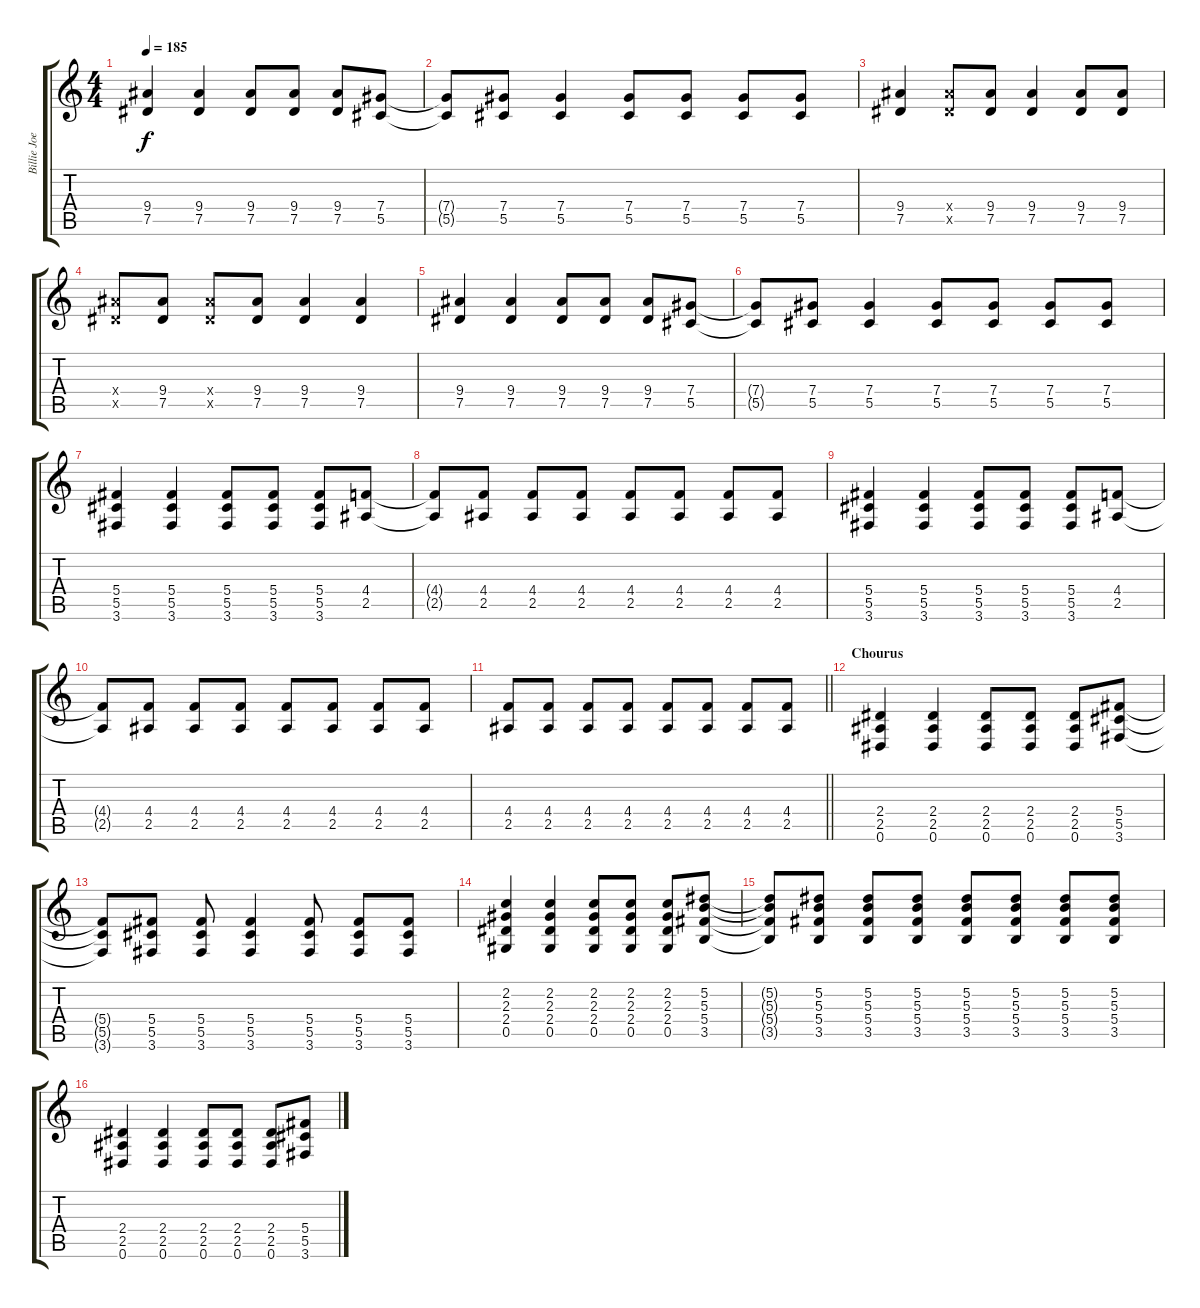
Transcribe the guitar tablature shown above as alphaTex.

\track ("Billie Joe" "Billie Joe") {instrument overdrivenguitar}
\staff {score tabs}
\tuning (Eb4 Bb3 Gb3 Db3 Ab2 Eb2) {hide}
\ts (4 4)
\tempo 185
\clef g2
\ks c
(9.4 7.5).4{dy f} (9.4 7.5).4 (9.4 7.5).8 (9.4 7.5).8 (9.4 7.5).8 (7.4 5.5).8 |
(7.4{t} 5.5{t}).8 (7.4 5.5).8 (7.4 5.5).4 (7.4 5.5).8 (7.4 5.5).8 (7.4 5.5).8 (7.4 5.5).8 |
(9.4 7.5).4 (9.4{x} 7.5{x}).8 (9.4 7.5).8 (9.4 7.5).4 (9.4 7.5).8 (9.4 7.5).8 |
(9.4{x} 7.5{x}).8 (9.4 7.5).8 (9.4{x} 7.5{x}).8 (9.4 7.5).8 (9.4 7.5).4 (9.4 7.5).4 |
(9.4 7.5).4 (9.4 7.5).4 (9.4 7.5).8 (9.4 7.5).8 (9.4 7.5).8 (7.4 5.5).8 |
(7.4{t} 5.5{t}).8 (7.4 5.5).8 (7.4 5.5).4 (7.4 5.5).8 (7.4 5.5).8 (7.4 5.5).8 (7.4 5.5).8 |
(5.4 5.5 3.6).4 (5.4 5.5 3.6).4 (5.4 5.5 3.6).8 (5.4 5.5 3.6).8 (5.4 5.5 3.6).8 (4.4 2.5).8 |
(4.4{t} 2.5{t}).8 (4.4 2.5).8 (4.4 2.5).8 (4.4 2.5).8 (4.4 2.5).8 (4.4 2.5).8 (4.4 2.5).8 (4.4 2.5).8 |
(5.4 5.5 3.6).4 (5.4 5.5 3.6).4 (5.4 5.5 3.6).8 (5.4 5.5 3.6).8 (5.4 5.5 3.6).8 (4.4 2.5).8 |
(4.4{t} 2.5{t}).8 (4.4 2.5).8 (4.4 2.5).8 (4.4 2.5).8 (4.4 2.5).8 (4.4 2.5).8 (4.4 2.5).8 (4.4 2.5).8 |
\barLineRight lightlight
(4.4 2.5).8 (4.4 2.5).8 (4.4 2.5).8 (4.4 2.5).8 (4.4 2.5).8 (4.4 2.5).8 (4.4 2.5).8 (4.4 2.5).8 |
\section ("" "Chourus")
(2.4 2.5 0.6).4 (2.4 2.5 0.6).4 (2.4 2.5 0.6).8 (2.4 2.5 0.6).8 (2.4 2.5 0.6).8 (5.4 5.5 3.6).8 |
(5.4{t} 5.5{t} 3.6{t}).8 (5.4 5.5 3.6).8 (5.4 5.5 3.6).8 (5.4 5.5 3.6).4 (5.4 5.5 3.6).8 (5.4 5.5 3.6).8 (5.4 5.5 3.6).8 |
(2.2 2.3 2.4 0.5).4 (2.2 2.3 2.4 0.5).4 (2.2 2.3 2.4 0.5).8 (2.2 2.3 2.4 0.5).8 (2.2 2.3 2.4 0.5).8 (5.2 5.3 5.4 3.5).8 |
(5.2{t} 5.3{t} 5.4{t} 3.5{t}).8 (5.2 5.3 5.4 3.5).8 (5.2 5.3 5.4 3.5).8 (5.2 5.3 5.4 3.5).8 (5.2 5.3 5.4 3.5).8 (5.2 5.3 5.4 3.5).8 (5.2 5.3 5.4 3.5).8 (5.2 5.3 5.4 3.5).8 |
(2.4 2.5 0.6).4 (2.4 2.5 0.6).4 (2.4 2.5 0.6).8 (2.4 2.5 0.6).8 (2.4 2.5 0.6).8 (5.4 5.5 3.6).8
